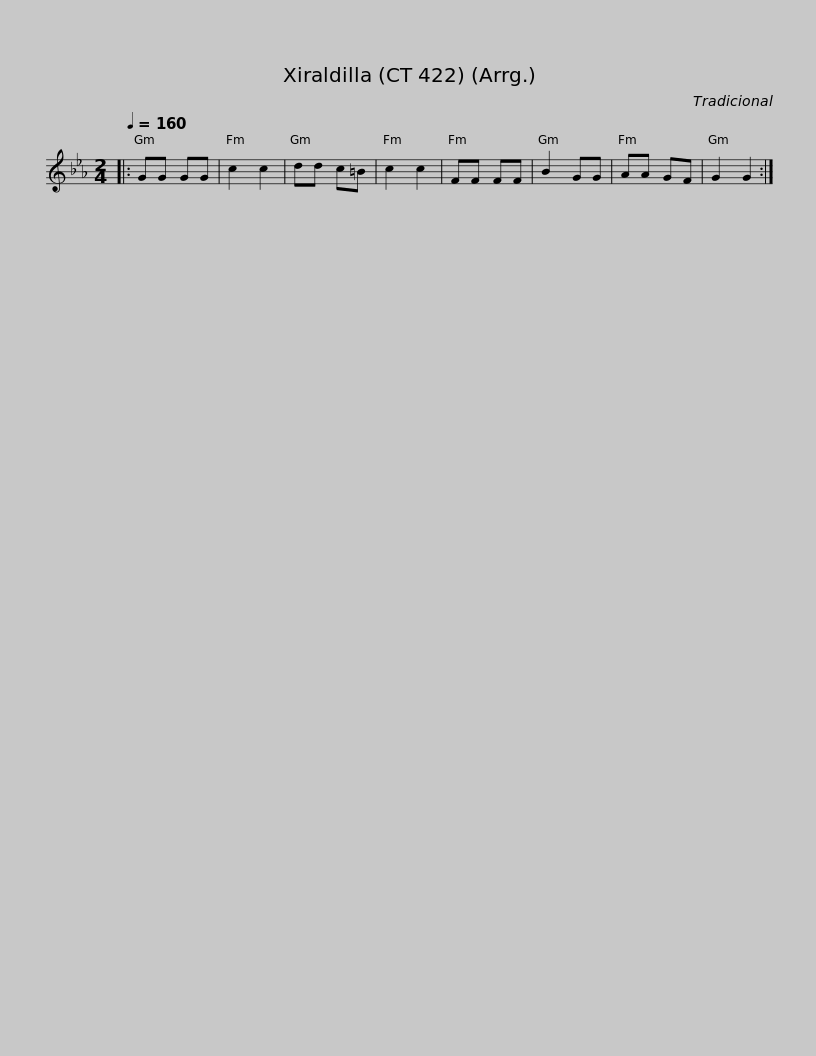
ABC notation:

X:1
L:1/8
Q:1/4=160
M:2/4
I:linebreak $
K:Cmin
V:1 treble
V:1
|: GG GG | c2 c2 | dd c=B | c2 c2 | FF FF | %5
 B2 GG | AA GF | G2 G2 :| %8
